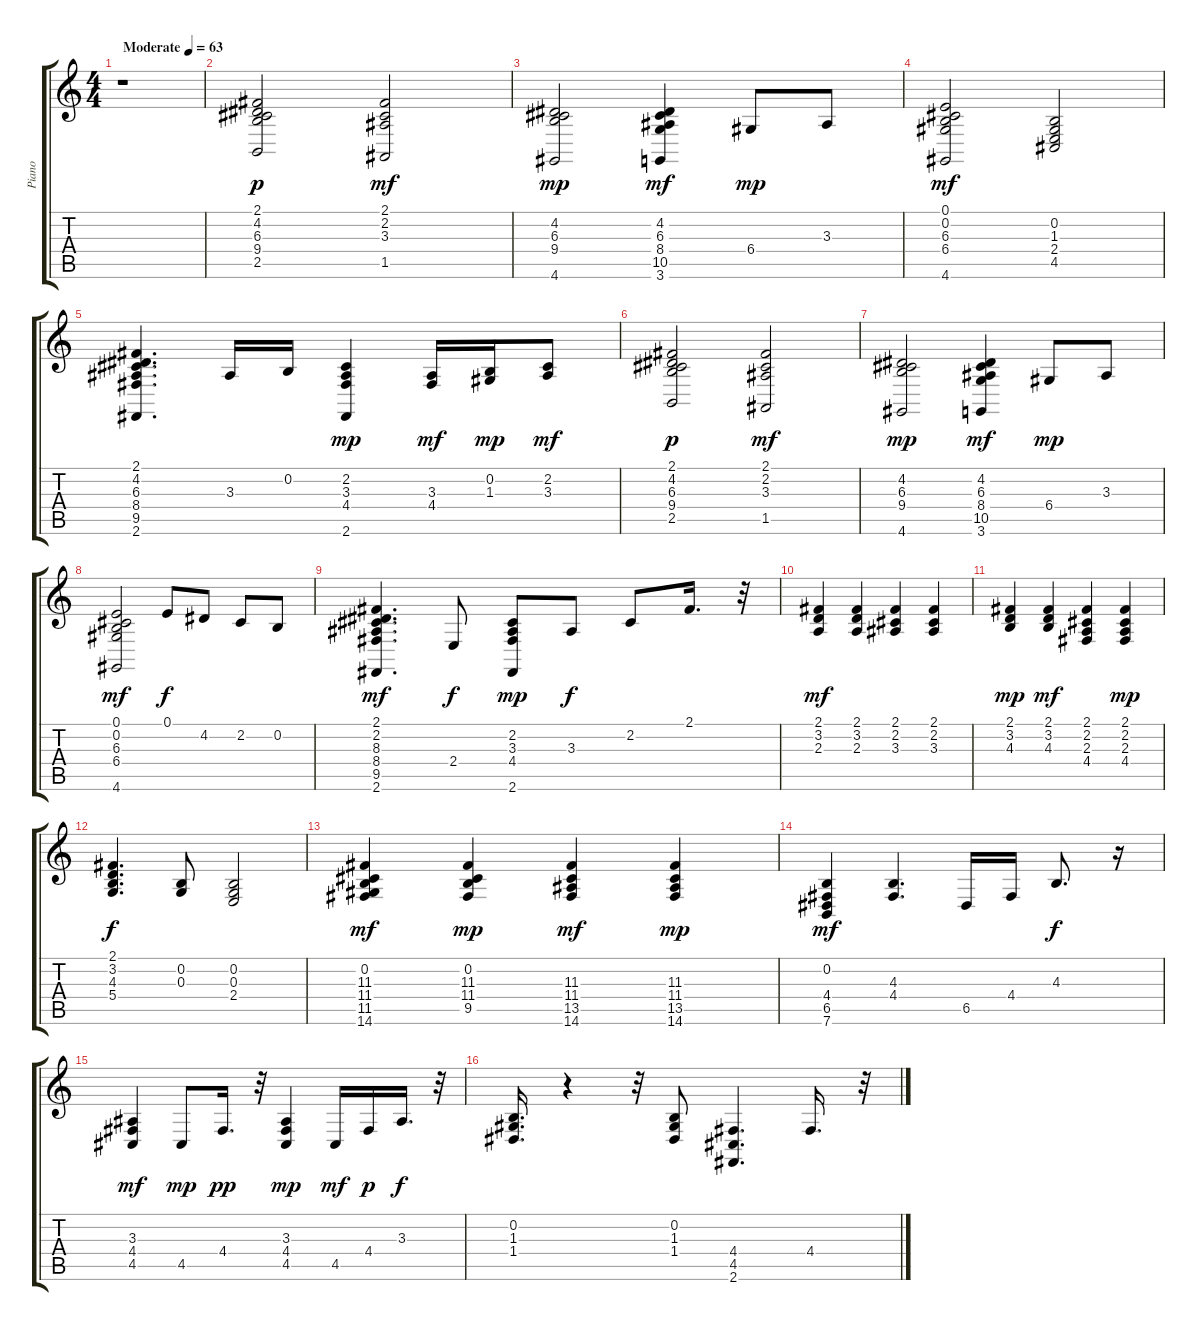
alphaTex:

\track ("Piano" "Piano") {instrument acousticgrandpiano}
\staff {score tabs}
\tuning (E4 B3 G3 D3 A2 E2) {hide}
\ts (4 4)
\tempo (63 "Moderate")
\clef g2
\ks c
r.1{dy p instrument acousticgrandpiano} |
(2.1 4.2 6.3 9.4 2.5).2 (2.1 2.2 3.3 1.5).2{dy mf} |
(4.2 6.3 9.4 4.6).2{dy mp} (4.2 6.3 8.4 10.5 3.6).4{dy mf} 6.4.8{dy mp} 3.3.8 |
(0.1 0.2 6.3 6.4 4.6).2{dy mf} (0.2 1.3 2.4 4.5).2 |
(2.1 4.2 6.3 8.4 9.5 2.6).4{d} 3.3.16 0.2.16 (2.2 3.3 4.4 2.6).4{dy mp} (3.3 4.4).16{dy mf} (0.2 1.3).16{dy mp} (2.2 3.3).8{dy mf} |
(2.1 4.2 6.3 9.4 2.5).2{dy p} (2.1 2.2 3.3 1.5).2{dy mf} |
(4.2 6.3 9.4 4.6).2{dy mp} (4.2 6.3 8.4 10.5 3.6).4{dy mf} 6.4.8{dy mp} 3.3.8 |
(0.1 0.2 6.3 6.4 4.6).2{dy mf} 0.1.8{dy f} 4.2.8 2.2.8 0.2.8 |
(2.1 2.2 8.3 8.4 9.5 2.6).4{d dy mf} 2.4.8{dy f} (2.2 3.3 4.4 2.6).8{dy mp} 3.3.8{dy f} 2.2.8 2.1.16{d} r.32 |
(2.1 3.2 2.3).4{dy mf} (2.1 3.2 2.3).4 (2.1 2.2 3.3).4 (2.1 2.2 3.3).4 |
(2.1 3.2 4.3).4{dy mp} (2.1 3.2 4.3).4{dy mf} (2.1 2.2 2.3 4.4).4 (2.1 2.2 2.3 4.4).4{dy mp} |
(2.1 3.2 4.3 5.4).4{d dy f} (0.2 0.3).8 (0.2 0.3 2.4).2 |
(0.2 11.3 11.4 11.5 14.6).4{dy mf} (0.2 11.3 11.4 9.5).4{dy mp} (11.3 11.4 13.5 14.6).4{dy mf} (11.3 11.4 13.5 14.6).4{dy mp} |
(0.2 4.4 6.5 7.6).4{dy mf} (4.3 4.4).4{d} 6.5.16 4.4.16 4.3.8{d dy f} r.16 |
(3.3 4.4 4.5).4{dy mf} 4.5.8{dy mp} 4.4.16{d dy pp} r.32 (3.3 4.4 4.5).4{dy mp} 4.5.16{dy mf} 4.4.16{dy p} 3.3.16{d dy f} r.32 |
(0.2 1.3 1.4).16{d} r.4 r.32 (0.2 1.3 1.4).8 (4.4 4.5 2.6).4{d} 4.4.16{d} r.32
